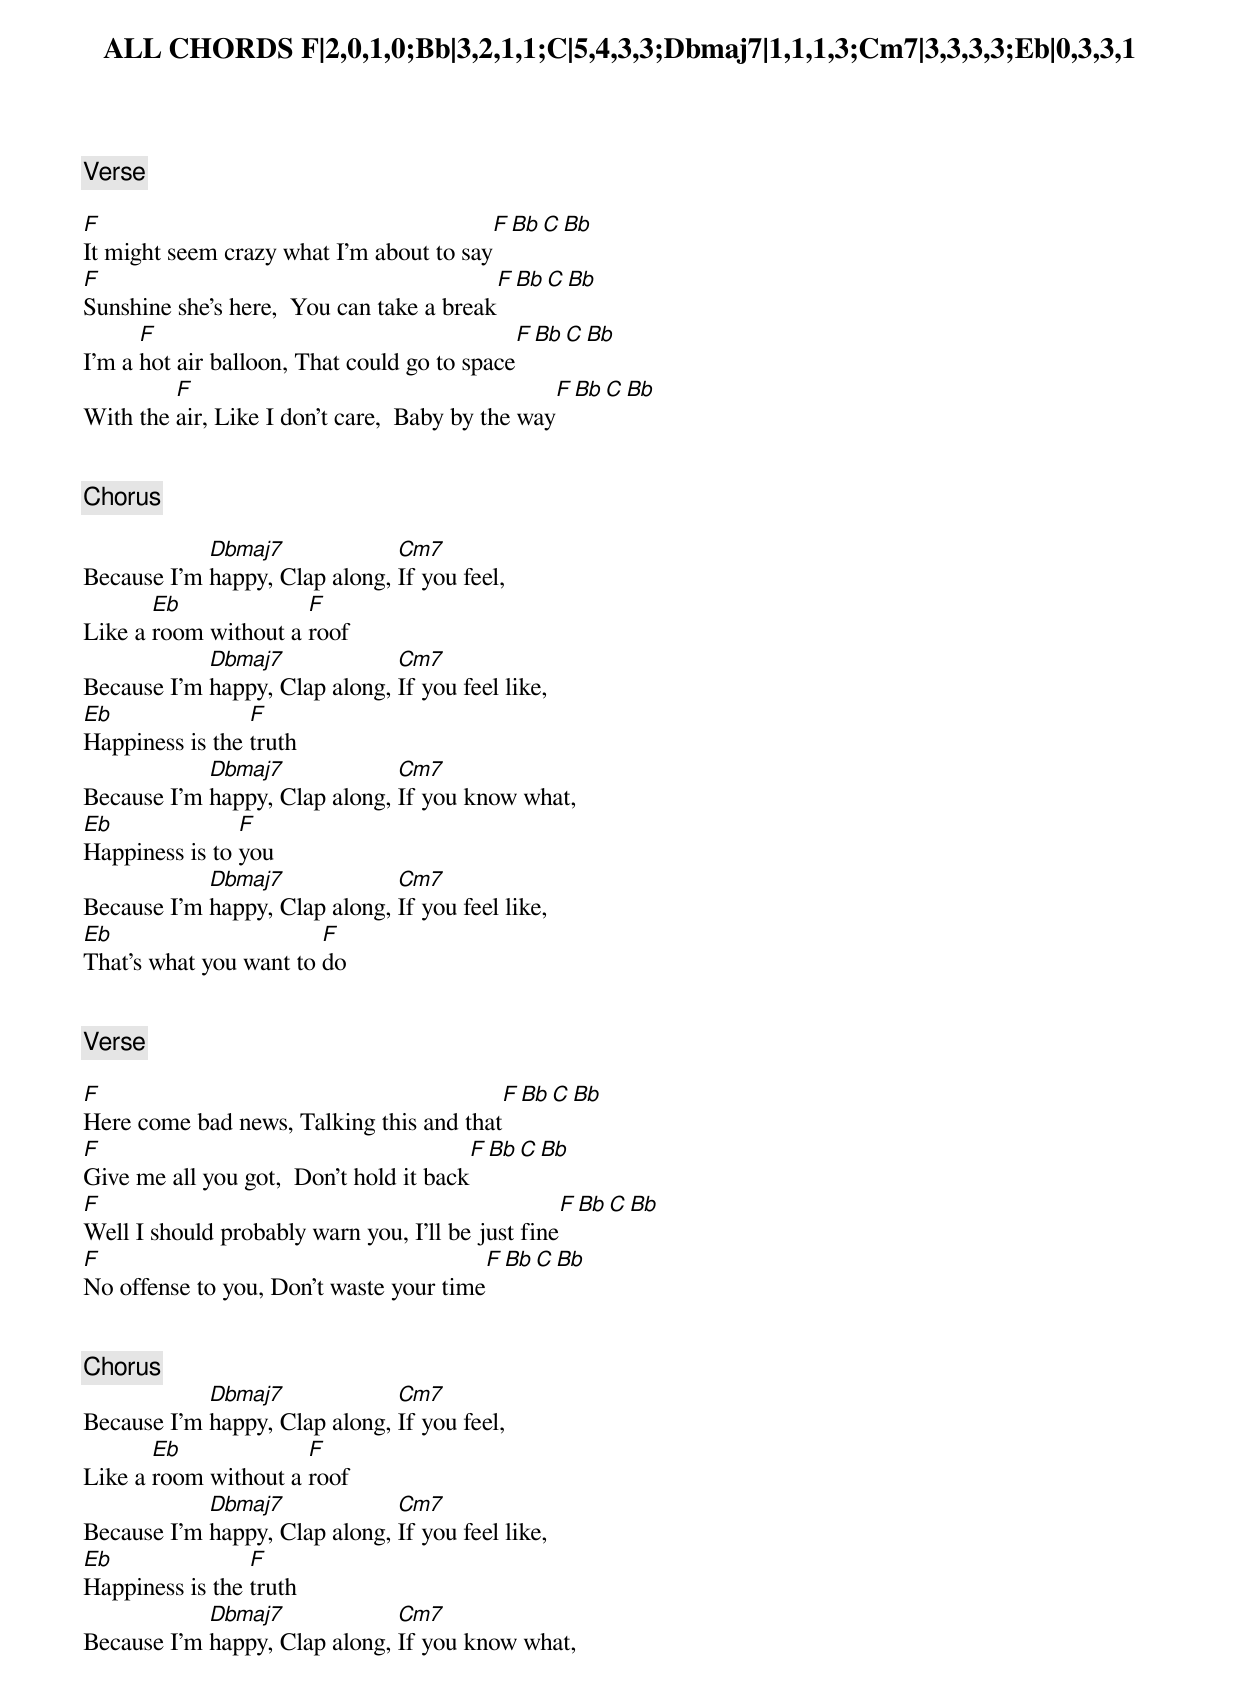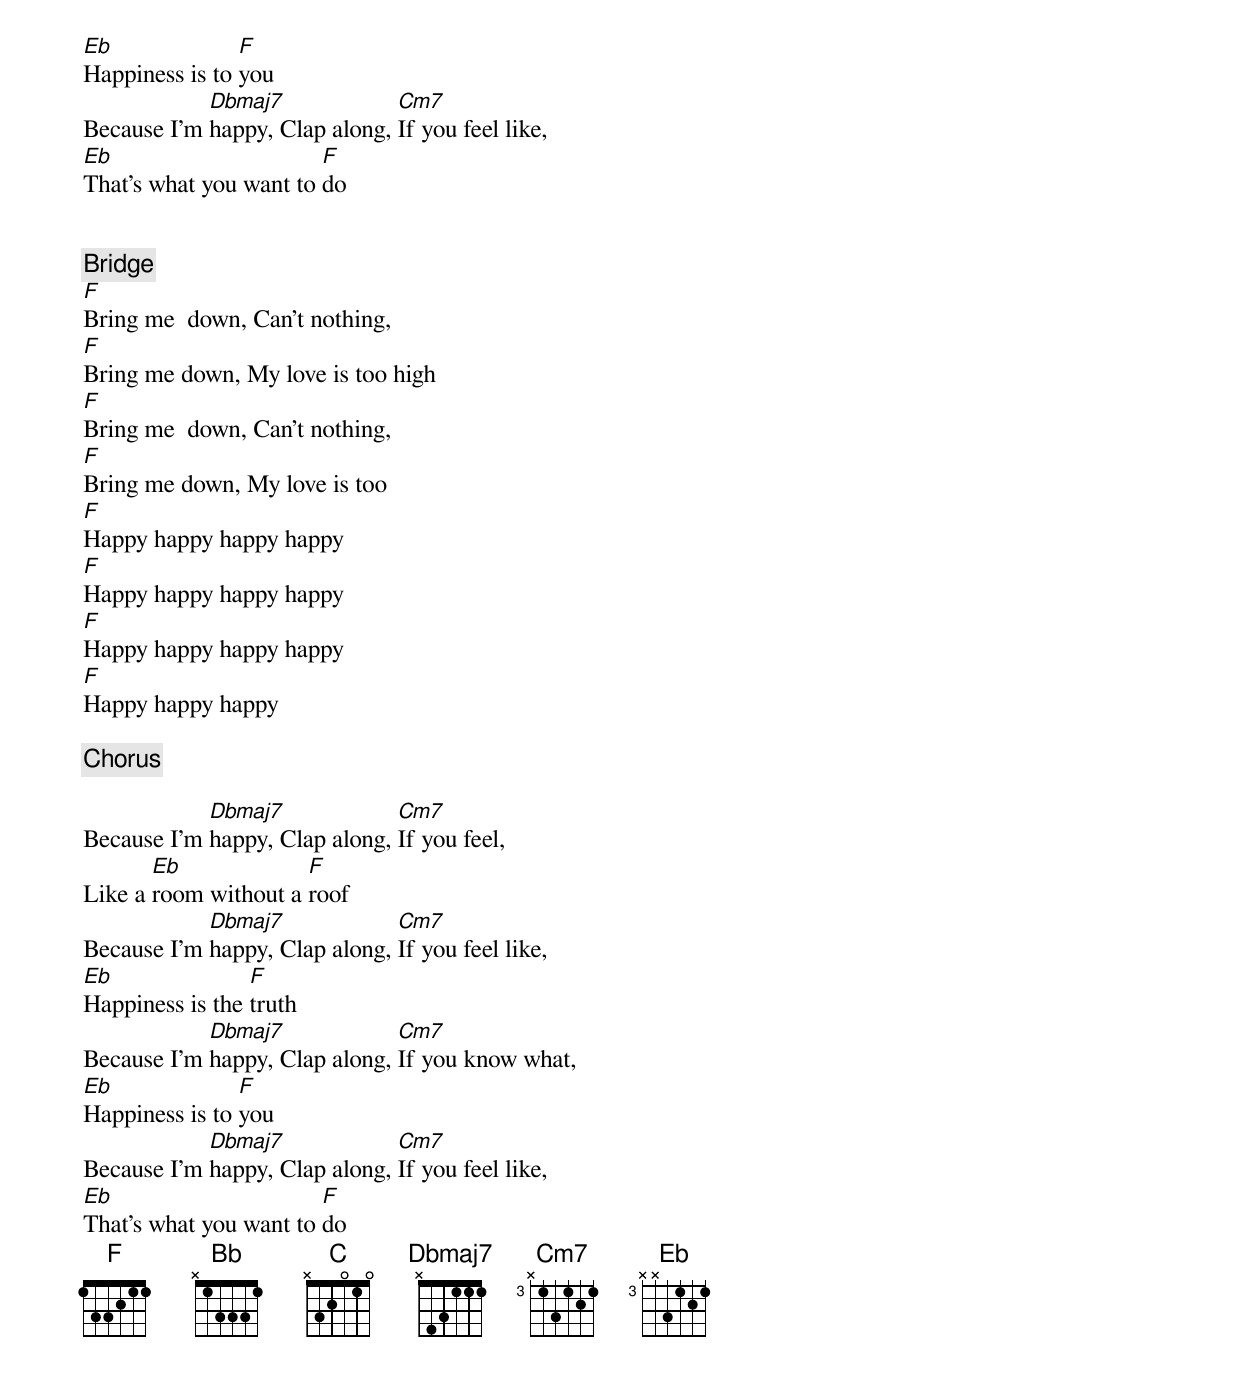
ALL CHORDS F|2,0,1,0;Bb|3,2,1,1;C|5,4,3,3;Dbmaj7|1,1,1,3;Cm7|3,3,3,3;Eb|0,3,3,1

[Verse]

F                                          F Bb C Bb
It might seem crazy what I'm about to say
F                                          F Bb C Bb
Sunshine she's here,  You can take a break
      F                                       F Bb C Bb
I'm a hot air balloon, That could go to space
         F                                          F Bb C Bb
With the air, Like I don't care,  Baby by the way


[Chorus]

            Dbmaj7             Cm7
Because I'm happy, Clap along, If you feel,
       Eb             F
Like a room without a roof
            Dbmaj7             Cm7
Because I'm happy, Clap along, If you feel like,
Eb               F
Happiness is the truth
            Dbmaj7             Cm7
Because I'm happy, Clap along, If you know what,
Eb              F
Happiness is to you
            Dbmaj7             Cm7
Because I'm happy, Clap along, If you feel like,
Eb                      F
That's what you want to do


[Verse]

F                                         F Bb C Bb
Here come bad news, Talking this and that
F                                        F Bb C Bb
Give me all you got,  Don't hold it back
F                                                  F Bb C Bb
Well I should probably warn you, I'll be just fine
F                                         F Bb C Bb
No offense to you, Don't waste your time


[Chorus]
            Dbmaj7             Cm7
Because I'm happy, Clap along, If you feel,
       Eb             F
Like a room without a roof
            Dbmaj7             Cm7
Because I'm happy, Clap along, If you feel like,
Eb               F
Happiness is the truth
            Dbmaj7             Cm7
Because I'm happy, Clap along, If you know what,
Eb              F
Happiness is to you
            Dbmaj7             Cm7
Because I'm happy, Clap along, If you feel like,
Eb                      F
That's what you want to do


[Bridge]
F
Bring me  down, Can't nothing,
F
Bring me down, My love is too high
F
Bring me  down, Can't nothing,
F
Bring me down, My love is too
F
Happy happy happy happy
F
Happy happy happy happy
F
Happy happy happy happy
F
Happy happy happy

[Chorus]

            Dbmaj7             Cm7
Because I'm happy, Clap along, If you feel,
       Eb             F
Like a room without a roof
            Dbmaj7             Cm7
Because I'm happy, Clap along, If you feel like,
Eb               F
Happiness is the truth
            Dbmaj7             Cm7
Because I'm happy, Clap along, If you know what,
Eb              F
Happiness is to you
            Dbmaj7             Cm7
Because I'm happy, Clap along, If you feel like,
Eb                      F
That's what you want to do
